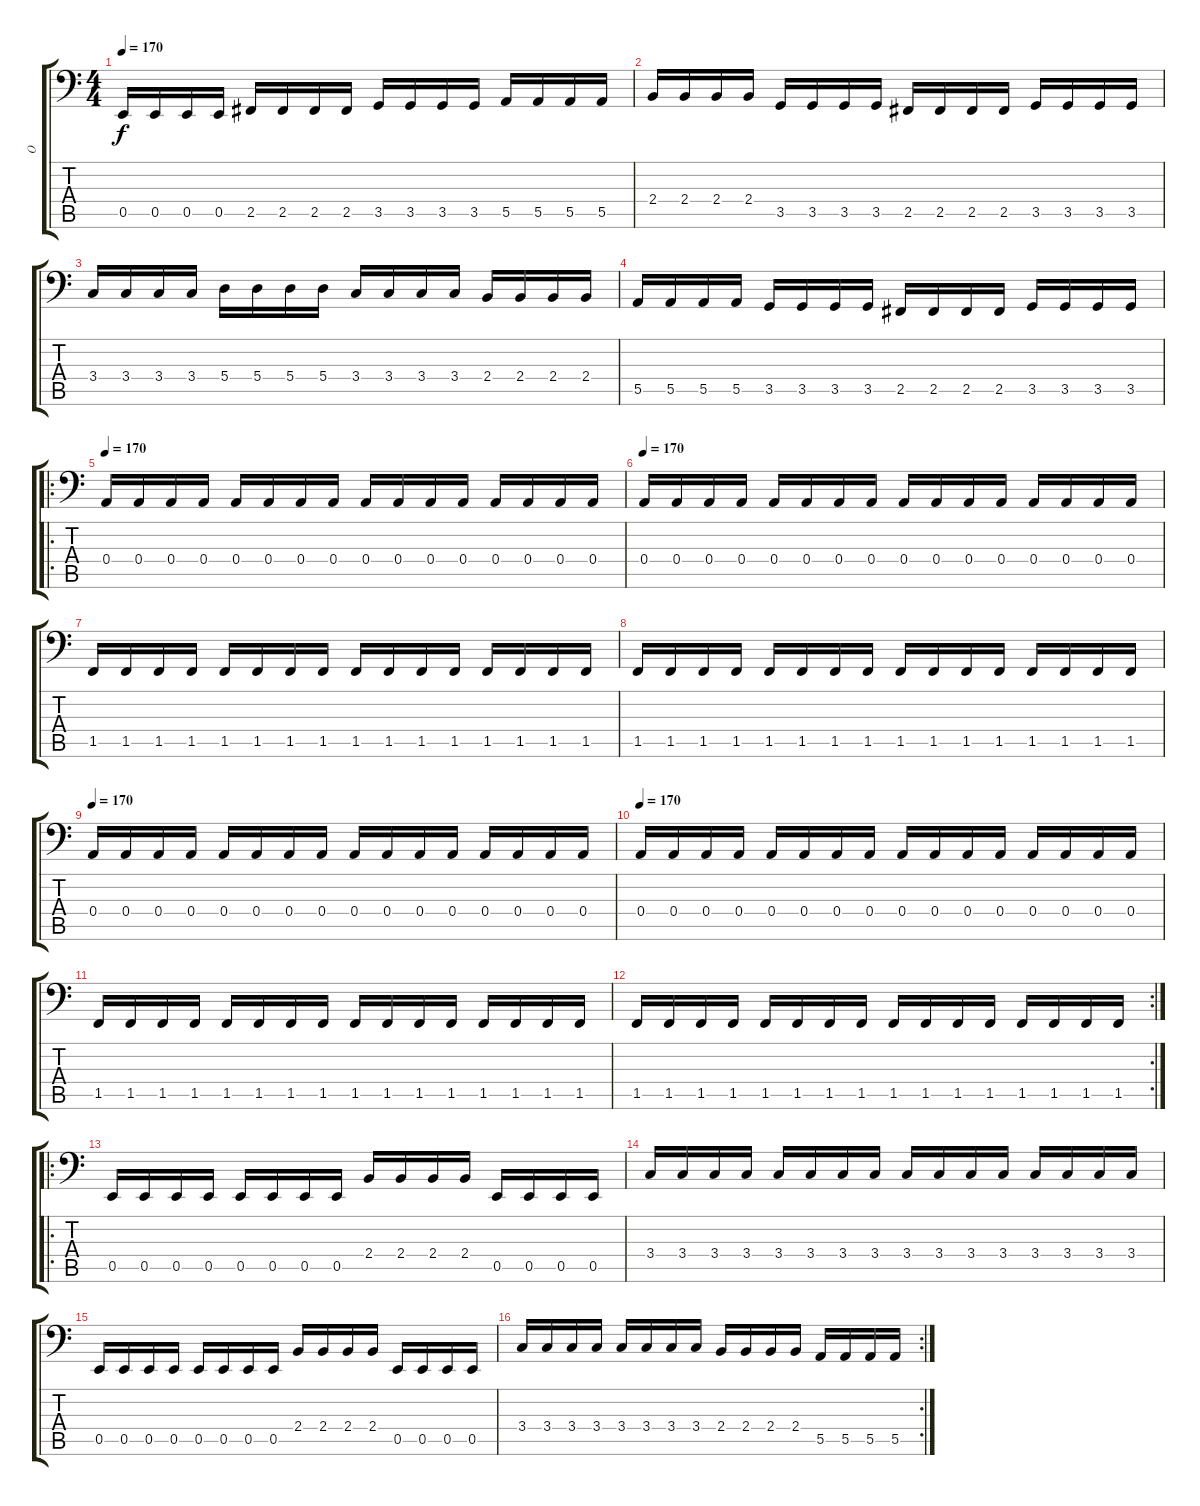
\track ("O" "O") {instrument electricbassfinger}
\staff {score tabs}
\tuning (C3 G2 D2 A1 E1 B0) {hide}
\ts (4 4)
\tempo 170
\clef f4
\ks c
0.5.16{dy f} 0.5.16 0.5.16 0.5.16 2.5.16 2.5.16 2.5.16 2.5.16 3.5.16 3.5.16 3.5.16 3.5.16 5.5.16 5.5.16 5.5.16 5.5.16 |
2.4.16 2.4.16 2.4.16 2.4.16 3.5.16 3.5.16 3.5.16 3.5.16 2.5.16 2.5.16 2.5.16 2.5.16 3.5.16 3.5.16 3.5.16 3.5.16 |
3.4.16 3.4.16 3.4.16 3.4.16 5.4.16 5.4.16 5.4.16 5.4.16 3.4.16 3.4.16 3.4.16 3.4.16 2.4.16 2.4.16 2.4.16 2.4.16 |
5.5.16 5.5.16 5.5.16 5.5.16 3.5.16 3.5.16 3.5.16 3.5.16 2.5.16 2.5.16 2.5.16 2.5.16 3.5.16 3.5.16 3.5.16 3.5.16 |
\ro
\tempo 170
0.4.16 0.4.16 0.4.16 0.4.16 0.4.16 0.4.16 0.4.16 0.4.16 0.4.16 0.4.16 0.4.16 0.4.16 0.4.16 0.4.16 0.4.16 0.4.16 |
\tempo 170
0.4.16 0.4.16 0.4.16 0.4.16 0.4.16 0.4.16 0.4.16 0.4.16 0.4.16 0.4.16 0.4.16 0.4.16 0.4.16 0.4.16 0.4.16 0.4.16 |
1.5.16 1.5.16 1.5.16 1.5.16 1.5.16 1.5.16 1.5.16 1.5.16 1.5.16 1.5.16 1.5.16 1.5.16 1.5.16 1.5.16 1.5.16 1.5.16 |
1.5.16 1.5.16 1.5.16 1.5.16 1.5.16 1.5.16 1.5.16 1.5.16 1.5.16 1.5.16 1.5.16 1.5.16 1.5.16 1.5.16 1.5.16 1.5.16 |
\tempo 170
0.4.16 0.4.16 0.4.16 0.4.16 0.4.16 0.4.16 0.4.16 0.4.16 0.4.16 0.4.16 0.4.16 0.4.16 0.4.16 0.4.16 0.4.16 0.4.16 |
\tempo 170
0.4.16 0.4.16 0.4.16 0.4.16 0.4.16 0.4.16 0.4.16 0.4.16 0.4.16 0.4.16 0.4.16 0.4.16 0.4.16 0.4.16 0.4.16 0.4.16 |
1.5.16 1.5.16 1.5.16 1.5.16 1.5.16 1.5.16 1.5.16 1.5.16 1.5.16 1.5.16 1.5.16 1.5.16 1.5.16 1.5.16 1.5.16 1.5.16 |
\rc 2
1.5.16 1.5.16 1.5.16 1.5.16 1.5.16 1.5.16 1.5.16 1.5.16 1.5.16 1.5.16 1.5.16 1.5.16 1.5.16 1.5.16 1.5.16 1.5.16 |
\ro
0.5.16 0.5.16 0.5.16 0.5.16 0.5.16 0.5.16 0.5.16 0.5.16 2.4.16 2.4.16 2.4.16 2.4.16 0.5.16 0.5.16 0.5.16 0.5.16 |
3.4.16 3.4.16 3.4.16 3.4.16 3.4.16 3.4.16 3.4.16 3.4.16 3.4.16 3.4.16 3.4.16 3.4.16 3.4.16 3.4.16 3.4.16 3.4.16 |
0.5.16 0.5.16 0.5.16 0.5.16 0.5.16 0.5.16 0.5.16 0.5.16 2.4.16 2.4.16 2.4.16 2.4.16 0.5.16 0.5.16 0.5.16 0.5.16 |
\rc 2
3.4.16 3.4.16 3.4.16 3.4.16 3.4.16 3.4.16 3.4.16 3.4.16 2.4.16 2.4.16 2.4.16 2.4.16 5.5.16 5.5.16 5.5.16 5.5.16
